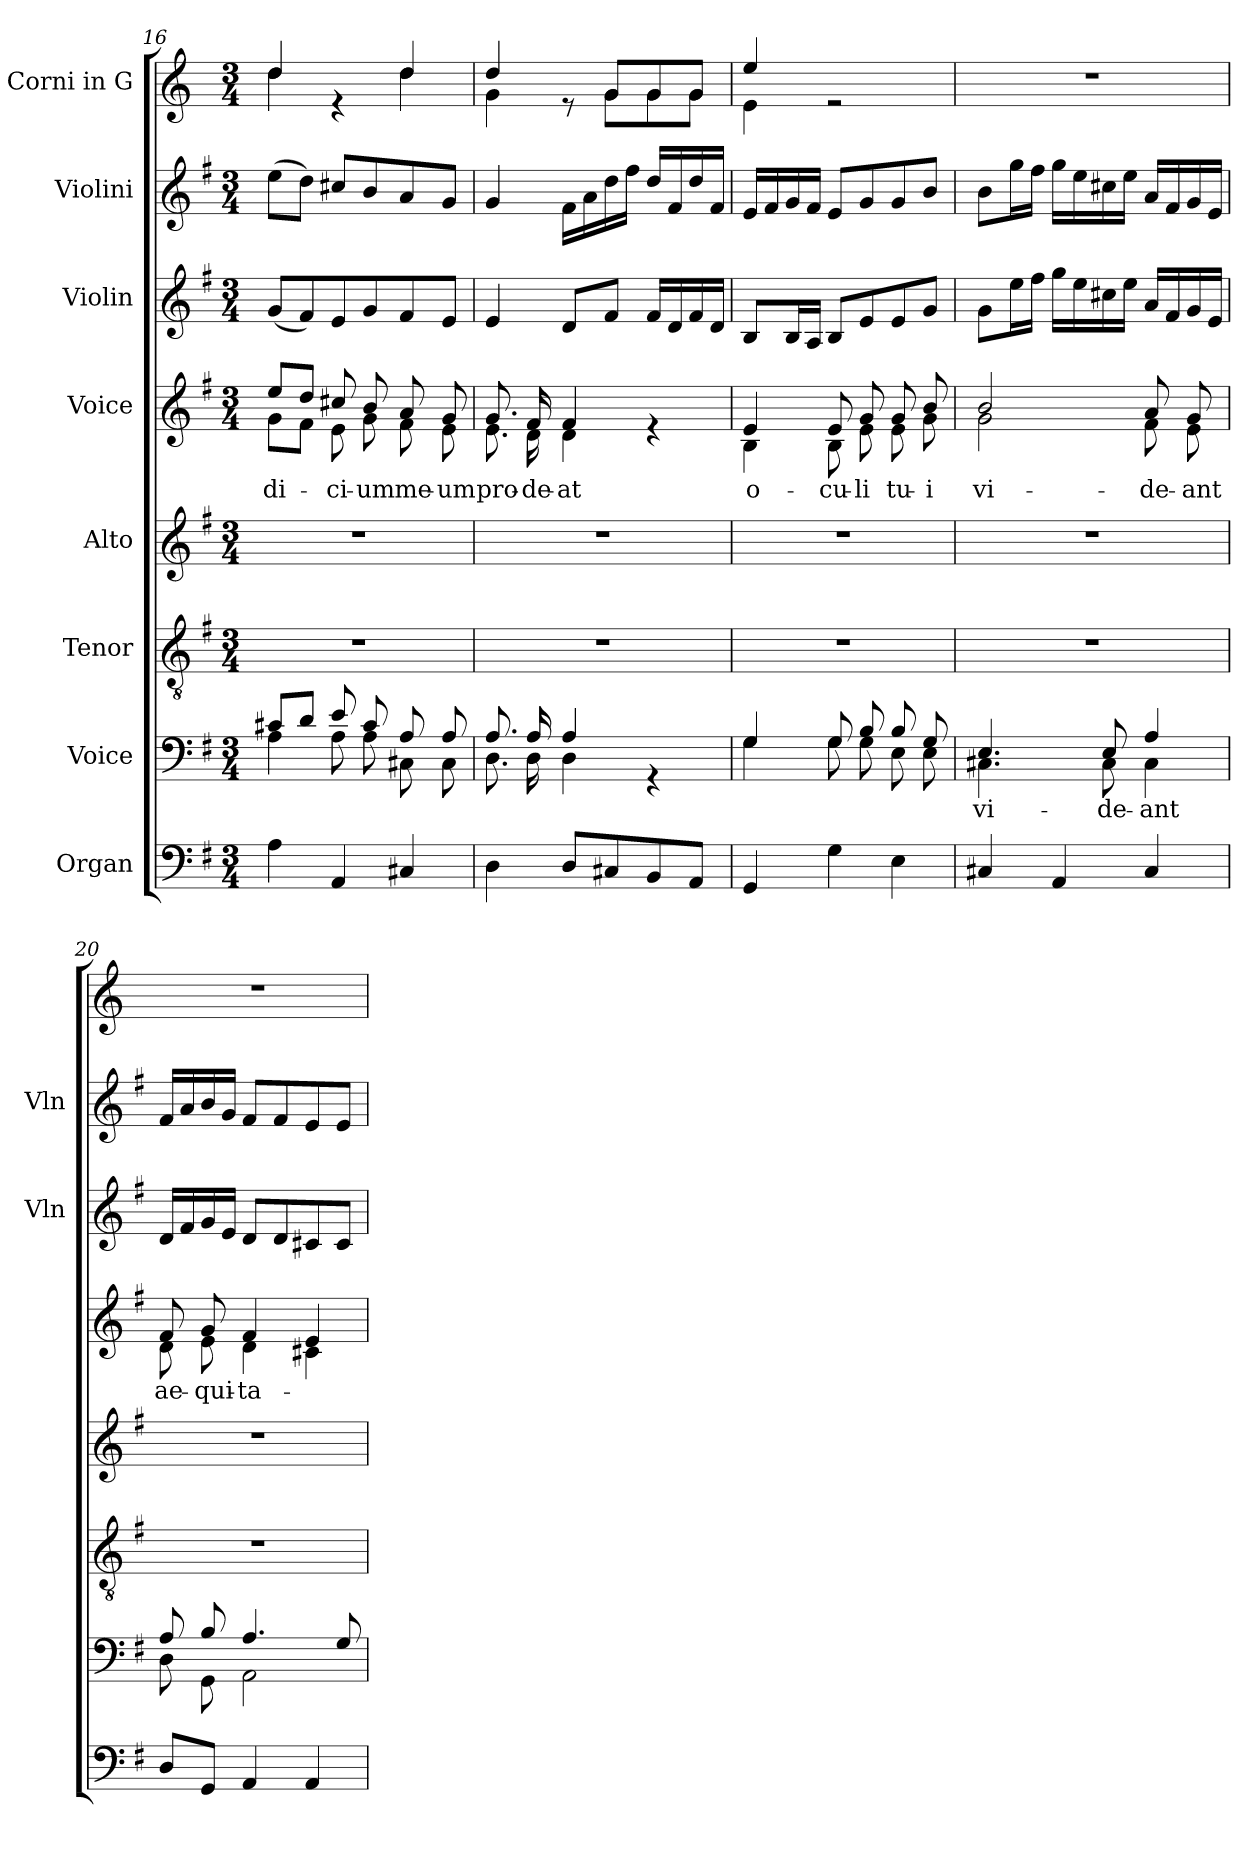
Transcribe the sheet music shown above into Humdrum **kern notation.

**kern	**kern	**text	**kern	**kern	**kern	**text	**kern	**kern	**kern
*part8	*part7	*part7	*part6	*part5	*part4	*part4	*part3	*part2	*part1
*staff8	*staff7	*staff7	*staff6	*staff5	*staff4	*staff4	*staff3	*staff2	*staff1
*I"Organ	*I"Voice	*	*I"Tenor	*I"Alto	*I"Voice	*	*I"Violin	*I"Violini	*I"Corni in G
*	*	*	*	*	*	*	*I'Vln	*I'Vln	*
!!LO:PB:g=z
*clefF4	*clefF4	*	*clefGv2	*clefG2	*clefG2	*	*clefG2	*clefG2	*clefG2
*	*	*	*	*	*	*	*	*	*ITrd3c5
*k[f#]	*k[f#]	*	*k[f#]	*k[f#]	*k[f#]	*	*k[f#]	*k[f#]	*k[f#]
*M3/4	*M3/4	*	*M3/4	*M3/4	*M3/4	*	*M3/4	*M3/4	*M3/4
=16	=16	=16	=16	=16	=16	=16	=16	=16	=16
*	*^	*	*	*	*	*	*	*	*
!	!	!	!	!	!	!	!LO:LY:b	!	!	!
*	*	*	*	*	*	*^	*	*	*	*^
4A\	8c#X/L	4A\	.	2.r	2.r	8ee/L	8g\L	-di-	(8g/L	(8ee\L	4a/	4a\
.	8d/J	.	.	.	.	8dd/J	8f#\J	.	8f#/)	8dd\J)	.	.
!	!	!	!	!	!	!	!	!LO:LY:b	!	!	!	!
4AA/	8e/	8A\	.	.	.	8cc#X/	8e\	-ci-	8e/	8cc#X/L	4re	4ryy
!	!	!	!	!	!	!	!	!LO:LY:b	!	!	!	!
.	8c#/	8A\	.	.	.	8b/	8g\	-um	8g/	8b/	.	.
!	!	!	!	!	!	!	!	!LO:LY:b	!	!	!	!
4C#X/	8A/	8C#X\	.	.	.	8a/	8f#\	me-	8f#/	8a/	4a/	4a\
!	!	!	!	!	!	!	!	!LO:LY:b	!	!	!	!
.	8A/	8C#\	.	.	.	8g/	8e\	-um	8e/J	8g/J	.	.
=17	=17	=17	=17	=17	=17	=17	=17	=17	=17	=17	=17	=17
!	!	!	!	!	!	!	!	!LO:LY:b	!	!	!	!
4D\	8.A/	8.D\	.	2.r	2.r	8.g/	8.e\	pro-	4e/	4g/	4a/	4d\
!	!	!	!	!	!	!	!	!LO:LY:b	!	!	!	!
.	16A/	16D\	.	.	.	16f#/	16d\	-de-	.	.	.	.
!	!	!	!	!	!	!	!	!LO:LY:b	!	!	!	!
8D/L	4A/	4D\	.	.	.	4f#/	4d\	-at	8d/L	16f#\LL	8re	8ryy
.	.	.	.	.	.	.	.	.	.	16a\	.	.
8C#X/	.	.	.	.	.	.	.	.	8f#/J	16dd\	8d/L	8d\L
.	.	.	.	.	.	.	.	.	.	16ff#\JJ	.	.
8BB/	4rGG	4ryy	.	.	.	4re	4ryy	.	16f#/LL	16dd/LL	8d/	8d\
.	.	.	.	.	.	.	.	.	16d/	16f#/	.	.
8AA/J	.	.	.	.	.	.	.	.	16f#/	16dd/	8d/J	8d\J
.	.	.	.	.	.	.	.	.	16d/JJ	16f#/JJ	.	.
=18	=18	=18	=18	=18	=18	=18	=18	=18	=18	=18	=18	=18
!	!	!	!	!	!	!	!	!LO:LY:b	!	!	!	!
4GG/	4G/	4G\	.	2.r	2.r	4e/	4B\	o-	8B/L	16e/LL	4b/	4B\
.	.	.	.	.	.	.	.	.	.	16f#/	.	.
.	.	.	.	.	.	.	.	.	16B/L	16g/	.	.
.	.	.	.	.	.	.	.	.	16A/JJ	16f#/JJ	.	.
!	!	!	!	!	!	!	!	!LO:LY:b	!	!	!	!
4G\	8G/	8G\	.	.	.	8e/	8B\	-cu-	8B/L	8e/L	2re	2ryy
!	!	!	!	!	!	!	!	!LO:LY:b	!	!	!	!
.	8B/	8G\	.	.	.	8g/	8e\	-li	8e/	8g/	.	.
!	!	!	!	!	!	!	!	!LO:LY:b	!	!	!	!
4E\	8B/	8E\	.	.	.	8g/	8e\	tu-	8e/	8g/	.	.
!	!	!	!	!	!	!	!	!LO:LY:b	!	!	!	!
.	8G/	8E\	.	.	.	8b/	8g\	-i	8g/J	8b/J	.	.
*	*	*	*	*	*	*	*	*	*	*	*v	*v
=19	=19	=19	=19	=19	=19	=19	=19	=19	=19	=19	=19
!	!	!	!LO:LY:b	!	!	!	!	!LO:LY:b	!	!	!
4C#X/	4.E/	4.C#X\	vi-	2.r	2.r	2b/	2g\	vi-	8g\L	8b\L	2.r
.	.	.	.	.	.	.	.	.	16ee\L	16gg\L	.
.	.	.	.	.	.	.	.	.	16ff#\JJ	16ff#\JJ	.
4AA/	.	.	.	.	.	.	.	.	16gg\LL	16gg\LL	.
.	.	.	.	.	.	.	.	.	16ee\	16ee\	.
!	!	!	!LO:LY:b	!	!	!	!	!	!	!	!
.	8E/	8C#\	-de-	.	.	.	.	.	16cc#X\	16cc#X\	.
.	.	.	.	.	.	.	.	.	16ee\JJ	16ee\JJ	.
!	!	!	!LO:LY:b	!	!	!	!	!LO:LY:b	!	!	!
4C#/	4A/	4C#\	-ant	.	.	8a/	8f#\	-de-	16a/LL	16a/LL	.
.	.	.	.	.	.	.	.	.	16f#/	16f#/	.
!	!	!	!	!	!	!	!	!LO:LY:b	!	!	!
.	.	.	.	.	.	8g/	8e\	-ant	16g/	16g/	.
.	.	.	.	.	.	.	.	.	16e/JJ	16e/JJ	.
!!LO:LB:g=z
=20	=20	=20	=20	=20	=20	=20	=20	=20	=20	=20	=20
!	!	!	!	!	!	!	!	!LO:LY:b	!	!	!
8D/L	8A/	8D\	.	2.r	2.r	8f#/	8d\	ae-	16d/LL	16f#/LL	2.r
.	.	.	.	.	.	.	.	.	16f#/	16a/	.
!	!	!	!	!	!	!	!	!LO:LY:b	!	!	!
8GG/J	8B/	8GG\	.	.	.	8g/	8e\	-qui-	16g/	16b/	.
.	.	.	.	.	.	.	.	.	16e/JJ	16g/JJ	.
!	!	!	!	!	!	!	!	!LO:LY:b	!	!	!
4AA/	4.A/	2AA\	.	.	.	4f#/	4d\	-ta-	8d/L	8f#/L	.
.	.	.	.	.	.	.	.	.	8d/	8f#/	.
4AA/	.	.	.	.	.	4e/	4c#X\	.	8c#X/	8e/	.
.	8G/	.	.	.	.	.	.	.	8c#/J	8e/J	.
*	*v	*v	*	*	*	*v	*v	*	*	*	*
=	=	=	=	=	=	=	=	=	=
*-	*-	*-	*-	*-	*-	*-	*-	*-	*-
